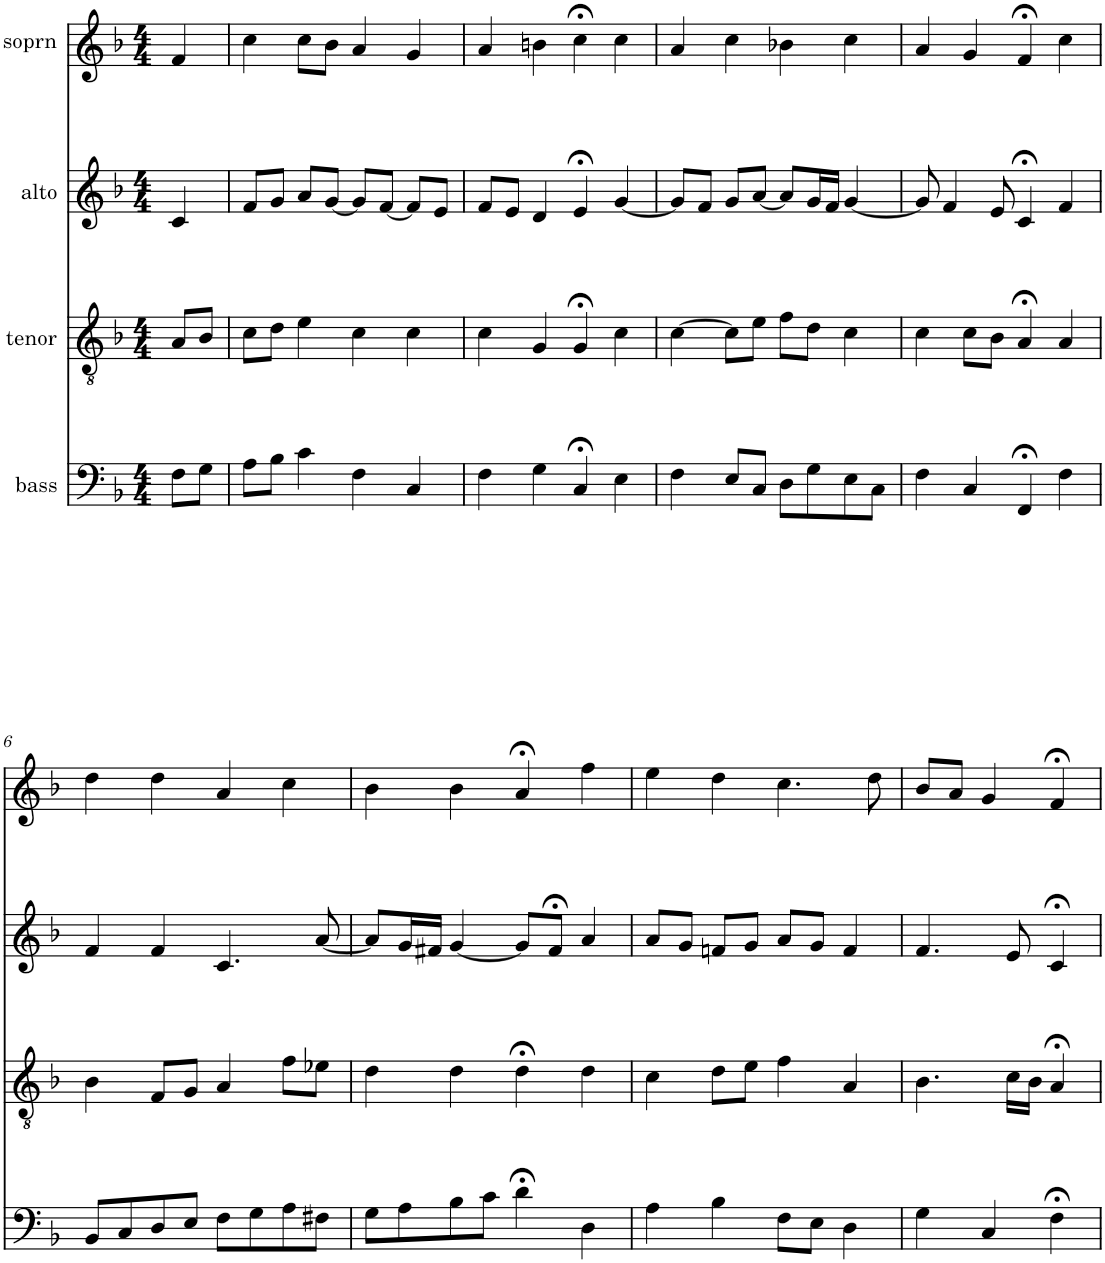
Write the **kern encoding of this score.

**kern	**kern	**kern	**kern
*part4	*part3	*part2	*part1
*staff4	*staff3	*staff2	*staff1
*I"bass	*I"tenor	*I"alto	*I"soprn
*clefF4	*clefGv2	*clefG2	*clefG2
*k[b-]	*k[b-]	*k[b-]	*k[b-]
*F:	*F:	*F:	*F:
*M4/4	*M4/4	*M4/4	*M4/4
=1	=1	=1	=1
8F\L	8A/L	4c/	4f/
8G\J	8B-/J	.	.
=2	=2	=2	=2
8A\L	8c\L	8f/L	4cc\
8B-\J	8d\J	8g/J	.
4c\	4e\	8a/L	8cc\L
.	.	[8g/J	8b-\J
4F\	4c\	8g/L]	4a/
.	.	[8f/J	.
4C/	4c\	8f/L]	4g/
.	.	8e/J	.
=3	=3	=3	=3
4F\	4c\	8f/L	4a/
.	.	8e/J	.
4G\	4G/	4d/	4bn\
4C;</	4G;</	4e;</	4cc;<\
4E\	4c\	[4g/	4cc\
=4	=4	=4	=4
4F\	[4c\	8g/L]	4a/
.	.	8f/J	.
8E/L	8c\L]	8g/L	4cc\
8C/J	8e\J	[8a/J	.
8D\L	8f\L	8a/L]	4b-X\
8G\	8d\J	16g/L	.
.	.	16f/JJ	.
8E\	4c\	[4g/	4cc\
8C\J	.	.	.
=5	=5	=5	=5
4F\	4c\	8g/]	4a/
.	.	4f/	.
4C/	8c\L	.	4g/
.	8B-\J	8e/	.
4FF;</	4A;</	4c;</	4f;</
4F\	4A/	4f/	4cc\
!!LO:LB:g=z
=6	=6	=6	=6
8BB-/L	4B-\	4f/	4dd\
8C/	.	.	.
8D/	8F/L	4f/	4dd\
8E/J	8G/J	.	.
8F\L	4A/	4.c/	4a/
8G\	.	.	.
8A\	8f\L	.	4cc\
8F#X\J	8e-X\J	[8a/	.
=7	=7	=7	=7
8G\L	4d\	8a/L]	4b-\
8A\	.	16g/L	.
.	.	16f#X/JJ	.
8B-\	4d\	[4g/	4b-\
8c\J	.	.	.
4d;<\	4d;<\	8g/L]	4a;</
.	.	8f#;</J	.
4D\	4d\	4a/	4ff\
=8	=8	=8	=8
4A\	4c\	8a/L	4ee\
.	.	8g/J	.
4B-\	8d\L	8fn/L	4dd\
.	8e\J	8g/J	.
8F\L	4f\	8a/L	4.cc\
8E\J	.	8g/J	.
4D\	4A/	4f/	.
.	.	.	8dd\
=9	=9	=9	=9
4G\	4.B-\	4.f/	8b-/L
.	.	.	8a/J
4C/	.	.	4g/
.	16c\LL	8e/	.
.	16B-\JJ	.	.
4F;<\	4A;</	4c;</	4f;</
=	=	=	=
*-	*-	*-	*-
